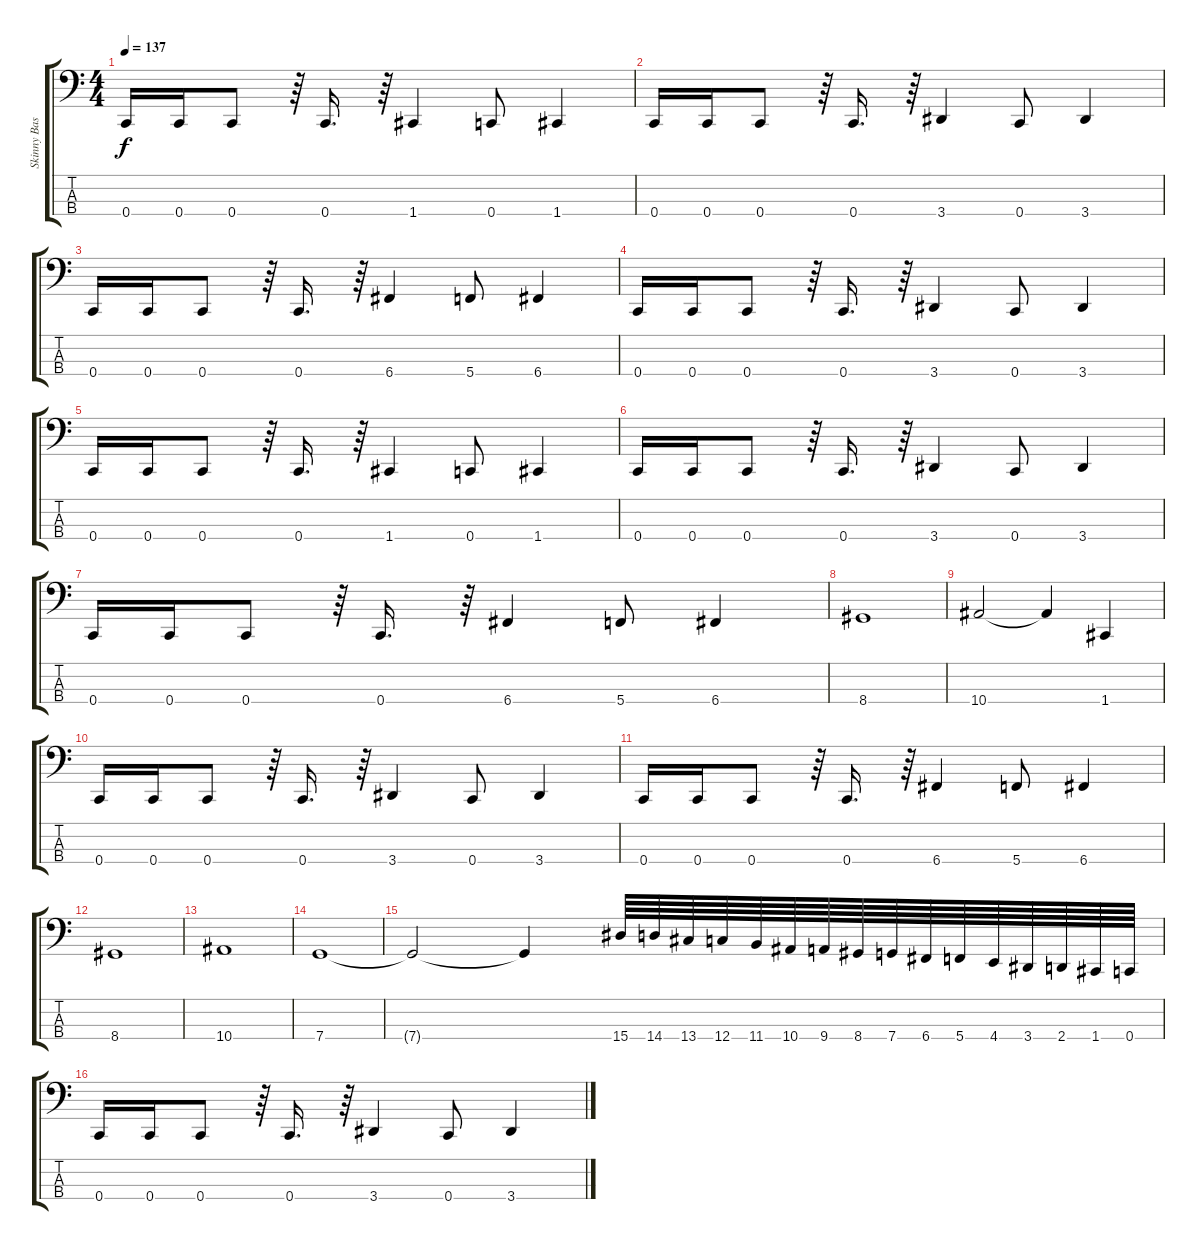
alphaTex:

\track ("Skinny Bass" "Skinny Bas") {instrument electricbassfinger}
\staff {score tabs}
\tuning (F2 C2 G1 C1) {hide}
\ts (4 4)
\tempo 137
\clef f4
\ks c
0.4.16{dy f} 0.4.16 0.4.8 r.64 0.4.16{d} r.64 1.4.4 0.4.8 1.4.4 |
0.4.16 0.4.16 0.4.8 r.64 0.4.16{d} r.64 3.4.4 0.4.8 3.4.4 |
0.4.16 0.4.16 0.4.8 r.64 0.4.16{d} r.64 6.4.4 5.4.8 6.4.4 |
0.4.16 0.4.16 0.4.8 r.64 0.4.16{d} r.64 3.4.4 0.4.8 3.4.4 |
0.4.16 0.4.16 0.4.8 r.64 0.4.16{d} r.64 1.4.4 0.4.8 1.4.4 |
0.4.16 0.4.16 0.4.8 r.64 0.4.16{d} r.64 3.4.4 0.4.8 3.4.4 |
0.4.16 0.4.16 0.4.8 r.64 0.4.16{d} r.64 6.4.4 5.4.8 6.4.4 |
8.4.1 |
10.4.2 10.4{t}.4 1.4.4 |
0.4.16 0.4.16 0.4.8 r.64 0.4.16{d} r.64 3.4.4 0.4.8 3.4.4 |
0.4.16 0.4.16 0.4.8 r.64 0.4.16{d} r.64 6.4.4 5.4.8 6.4.4 |
8.4.1 |
10.4.1 |
7.4.1 |
7.4{t}.2 7.4{t}.4 15.4.64 14.4.64 13.4.64 12.4.64 11.4.64 10.4.64 9.4.64 8.4.64 7.4.64 6.4.64 5.4.64 4.4.64 3.4.64 2.4.64 1.4.64 0.4.64 |
0.4.16 0.4.16 0.4.8 r.64 0.4.16{d} r.64 3.4.4 0.4.8 3.4.4
